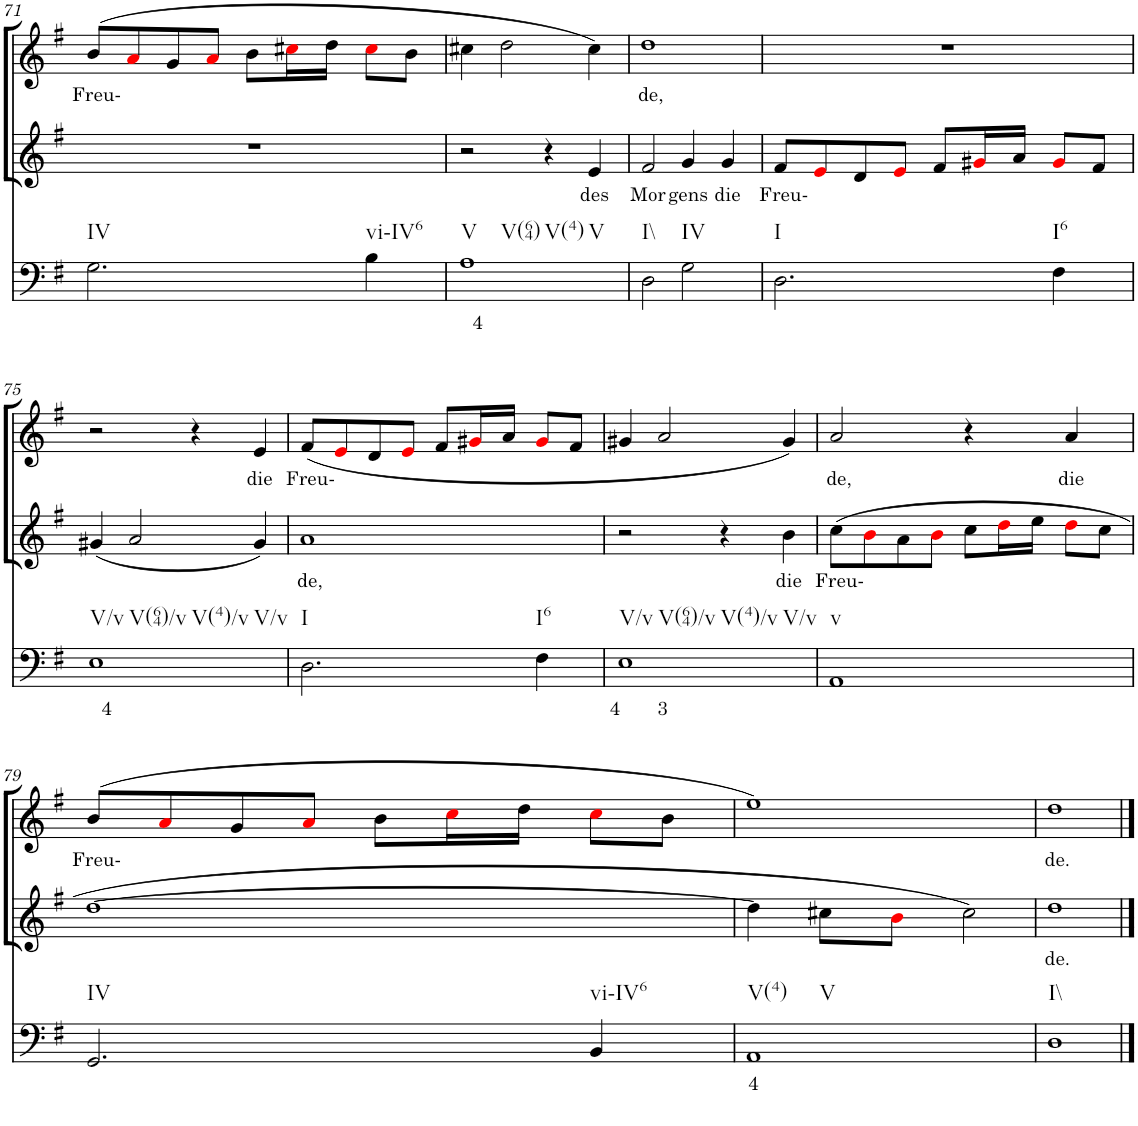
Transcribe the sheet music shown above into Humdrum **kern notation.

**kern	**text	**kern	**text	**kern	**text
*part3	*part3	*part2	*part2	*part1	*part1
*staff3	*staff3	*staff2	*staff2	*staff1	*staff1
*I"Continuo	*	*I"Soprano II	*	*I"Soprano I	*
!!LO:PB:g=z
*clefF4	*	*clefG2	*	*clefG2	*
*k[f#]	*	*k[f#]	*	*k[f#]	*
*M4/4	*	*M4/4	*	*M4/4	*
=71	=71	=71	=71	=71	=71
!LO:TX:b:t=IV	!	!	!	!	!
!	!	!	!	!	!LO:LY:b
2.G\	.	1r	.	(8b/L	Freu-
.	.	.	.	8ai/	.
.	.	.	.	8g/	.
.	.	.	.	8ai/J	.
.	.	.	.	8b\L	.
.	.	.	.	16cc#Xi\L	.
.	.	.	.	16dd\JJ	.
!LO:TX:b:t=vi-IV6	!	!	!	!	!
4B\	.	.	.	8cc#i\L	.
.	.	.	.	8b\J	.
=72	=72	=72	=72	=72	=72
!LO:TX:b:t=V	!	!	!	!	!
!LO:TX:b:t=V(64)	!	!	!	!	!
!LO:TX:b:t=V(4)	!	!	!	!	!
!LO:TX:b:t=V	!	!	!	!	!
!	!LO:LY:b	!	!	!	!
1A	4	2r	.	4cc#X\	.
.	.	.	.	2dd\	.
.	.	4r	.	.	.
!	!	!	!LO:LY:b	!	!
.	.	4e/	des	4cc#\)	.
=73	=73	=73	=73	=73	=73
!LO:TX:b:t=I\\	!	!	!	!	!
!	!	!	!LO:LY:b	!	!LO:LY:b
2D\	.	2f#/	Mor-	1dd	de,
!LO:TX:b:t=IV	!	!	!	!	!
!	!	!	!LO:LY:b	!	!
2G\	.	4g/	gens	.	.
!	!	!	!LO:LY:b	!	!
.	.	4g/	die	.	.
=74	=74	=74	=74	=74	=74
!LO:TX:b:t=I	!	!	!	!	!
!	!	!	!LO:LY:b	!	!
2.D\	.	8f#/L	Freu-	1r	.
.	.	8ei/	.	.	.
.	.	8d/	.	.	.
.	.	8ei/J	.	.	.
.	.	8f#/L	.	.	.
.	.	16g#Xi/L	.	.	.
.	.	16a/JJ	.	.	.
!LO:TX:b:t=I6	!	!	!	!	!
4F#\	.	8g#i/L	.	.	.
.	.	8f#/J	.	.	.
!!LO:LB:g=z
=75	=75	=75	=75	=75	=75
!LO:TX:b:t=V/v	!	!	!	!	!
!LO:TX:b:t=V(64)/v	!	!	!	!	!
!LO:TX:b:t=V(4)/v	!	!	!	!	!
!LO:TX:b:t=V/v	!	!	!	!	!
!	!LO:LY:b	!	!	!	!
1E	4	(4g#X/	.	2r	.
.	.	2a/	.	.	.
.	.	.	.	4r	.
!	!	!	!	!	!LO:LY:b
.	.	4g#/)	.	4e/	die
=76	=76	=76	=76	=76	=76
!LO:TX:b:t=I	!	!	!	!	!
!	!	!	!LO:LY:b	!	!LO:LY:b
2.D\	.	1a	de,	(8f#/L	Freu-
.	.	.	.	8ei/	.
.	.	.	.	8d/	.
.	.	.	.	8ei/J	.
.	.	.	.	8f#/L	.
.	.	.	.	16g#Xi/L	.
.	.	.	.	16a/JJ	.
!LO:TX:b:t=I6	!	!	!	!	!
4F#\	.	.	.	8g#i/L	.
.	.	.	.	8f#/J	.
=77	=77	=77	=77	=77	=77
!LO:TX:b:t=V/v	!	!	!	!	!
!LO:TX:b:t=V(64)/v	!	!	!	!	!
!LO:TX:b:t=V(4)/v	!	!	!	!	!
!LO:TX:b:t=V/v	!	!	!	!	!
!	!LO:LY:b	!	!	!	!
1E	4 3	2r	.	4g#X/	.
.	.	.	.	2a/	.
.	.	4r	.	.	.
!	!	!	!LO:LY:b	!	!
.	.	4b\	die	4g#/)	.
=78	=78	=78	=78	=78	=78
!LO:TX:b:t=v	!	!	!	!	!
!	!	!	!LO:LY:b	!	!LO:LY:b
1AA	.	(8cc\L	Freu-	2a/	de,
.	.	8bi\	.	.	.
.	.	8a\	.	.	.
.	.	8bi\J	.	.	.
.	.	8cc\L	.	4r	.
.	.	16ddi\L	.	.	.
.	.	16ee\JJ	.	.	.
!	!	!	!	!	!LO:LY:b
.	.	8ddi\L	.	4a/	die
.	.	8cc\J	.	.	.
!!LO:LB:g=z
=79	=79	=79	=79	=79	=79
!LO:TX:b:t=IV	!	!	!	!	!
!	!	!	!	!	!LO:LY:b
2.GG/	.	[1dd	.	(8b/L	Freu-
.	.	.	.	8ai/	.
.	.	.	.	8g/	.
.	.	.	.	8ai/J	.
.	.	.	.	8b\L	.
.	.	.	.	16cci\L	.
.	.	.	.	16dd\JJ	.
!LO:TX:b:t=vi-IV6	!	!	!	!	!
4BB/	.	.	.	8cci\L	.
.	.	.	.	8b\J	.
=80	=80	=80	=80	=80	=80
!LO:TX:b:t=V(4)	!	!	!	!	!
!LO:TX:b:t=V	!	!	!	!	!
!	!LO:LY:b	!	!	!	!
1AA	4	4dd\]	.	1ee)	.
.	.	8cc#X\L	.	.	.
.	.	8bi\J	.	.	.
.	.	2cc#\)	.	.	.
=81	=81	=81	=81	=81	=81
!LO:TX:b:t=I\\	!	!	!	!	!
!	!	!	!LO:LY:b	!	!LO:LY:b
1D	.	1dd	de.	1dd	de.
==	==	==	==	==	==
*-	*-	*-	*-	*-	*-
